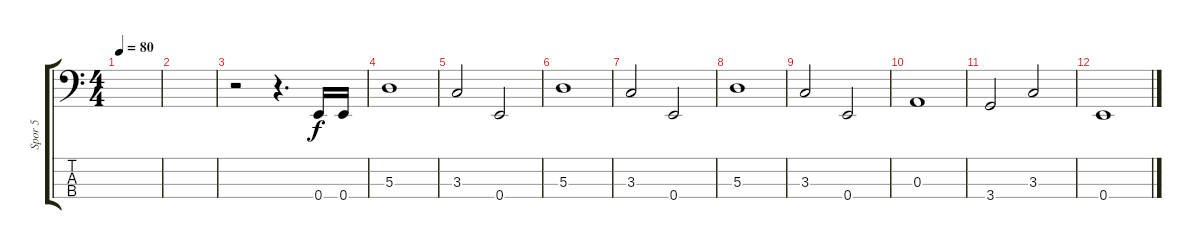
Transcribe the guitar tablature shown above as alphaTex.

\track ("Spor 5" "Spor 5") {instrument electricbassfinger}
\staff {score tabs}
\tuning (G2 D2 A1 E1) {hide}
\ts (4 4)
\tempo 80
\clef f4
\ks c
|
|
r.2 r.4{d} 0.4.16 0.4.16 |
5.3.1 |
3.3.2 0.4.2 |
5.3.1 |
3.3.2 0.4.2 |
5.3.1 |
3.3.2 0.4.2 |
0.3.1 |
3.4.2 3.3.2 |
0.4.1
